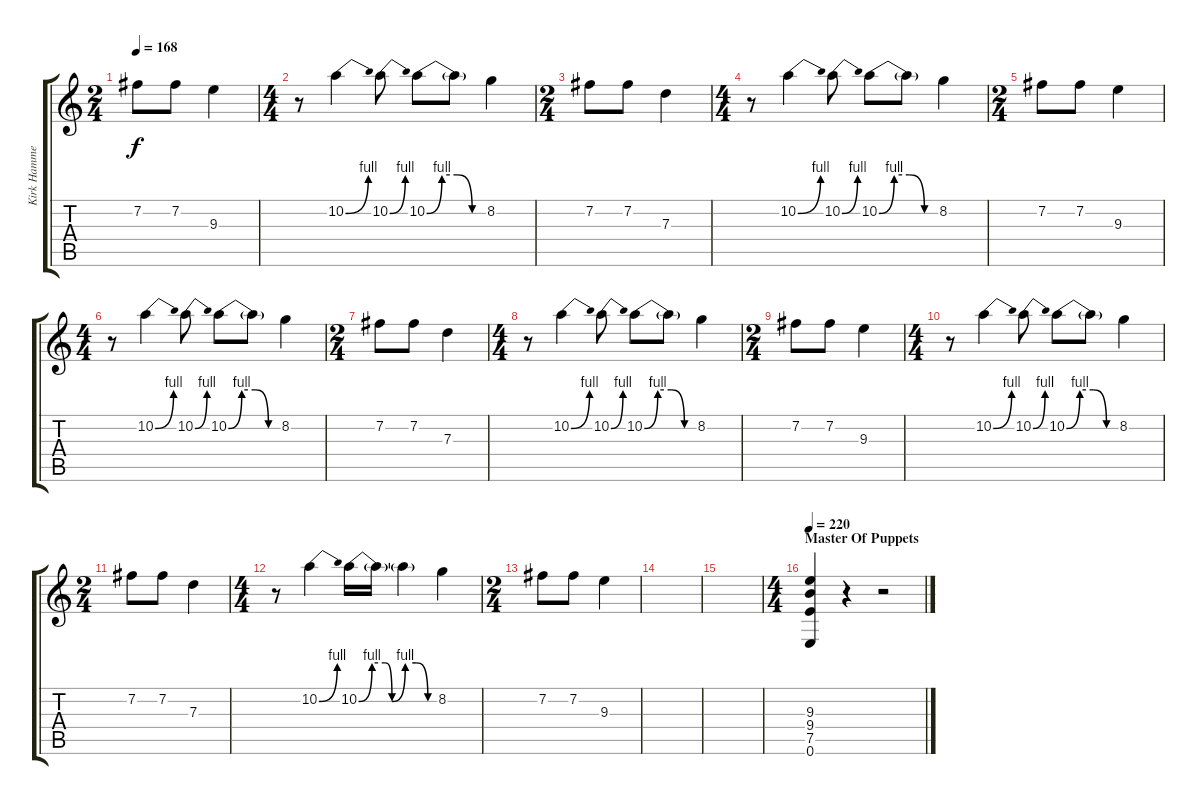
\track ("Kirk Hammett Distortion" "Kirk Hamme") {instrument distortionguitar}
\staff {score tabs}
\tuning (E4 B3 G3 D3 A2 E2) {hide}
\ts (2 4)
\tempo 168
\clef g2
\ks c
7.2.8{dy f} 7.2.8 9.3.4 |
\ts (4 4)
r.8 10.2{be (bend 0 0 60 4)}.4 10.2{be (bend 0 0 60 4)}.8 10.2{be (custom 0 0 15 4 30 4 45 0 60 0)}.8 10.2{t}.8 8.2.4 |
\ts (2 4)
7.2.8 7.2.8 7.3.4 |
\ts (4 4)
r.8 10.2{be (bend 0 0 60 4)}.4 10.2{be (bend 0 0 60 4)}.8 10.2{be (custom 0 0 15 4 30 4 45 0 60 0)}.8 10.2{t}.8 8.2.4 |
\ts (2 4)
7.2.8 7.2.8 9.3.4 |
\ts (4 4)
r.8 10.2{be (bend 0 0 60 4)}.4 10.2{be (bend 0 0 60 4)}.8 10.2{be (custom 0 0 15 4 30 4 45 0 60 0)}.8 10.2{t}.8 8.2.4 |
\ts (2 4)
7.2.8 7.2.8 7.3.4 |
\ts (4 4)
r.8 10.2{be (bend 0 0 60 4)}.4 10.2{be (bend 0 0 60 4)}.8 10.2{be (custom 0 0 15 4 30 4 45 0 60 0)}.8 10.2{t}.8 8.2.4 |
\ts (2 4)
7.2.8 7.2.8 9.3.4 |
\ts (4 4)
r.8 10.2{be (bend 0 0 60 4)}.4 10.2{be (bend 0 0 60 4)}.8 10.2{be (custom 0 0 15 4 30 4 45 0 60 0)}.8 10.2{t}.8 8.2.4 |
\ts (2 4)
7.2.8 7.2.8 7.3.4 |
\ts (4 4)
r.8 10.2{be (bend 0 0 60 4)}.4 10.2{be (custom 0 0 10 4 20 4 25 0 35 4 43 4 52 0 60 0)}.16 10.2{t}.16 10.2{t}.4 8.2.4 |
\ts (2 4)
7.2.8 7.2.8 9.3.4 |
|
|
\ts (4 4)
\section ("" "Master Of Puppets")
\tempo 220
(9.3 9.4 7.5 0.6).4 r.4 r.2
